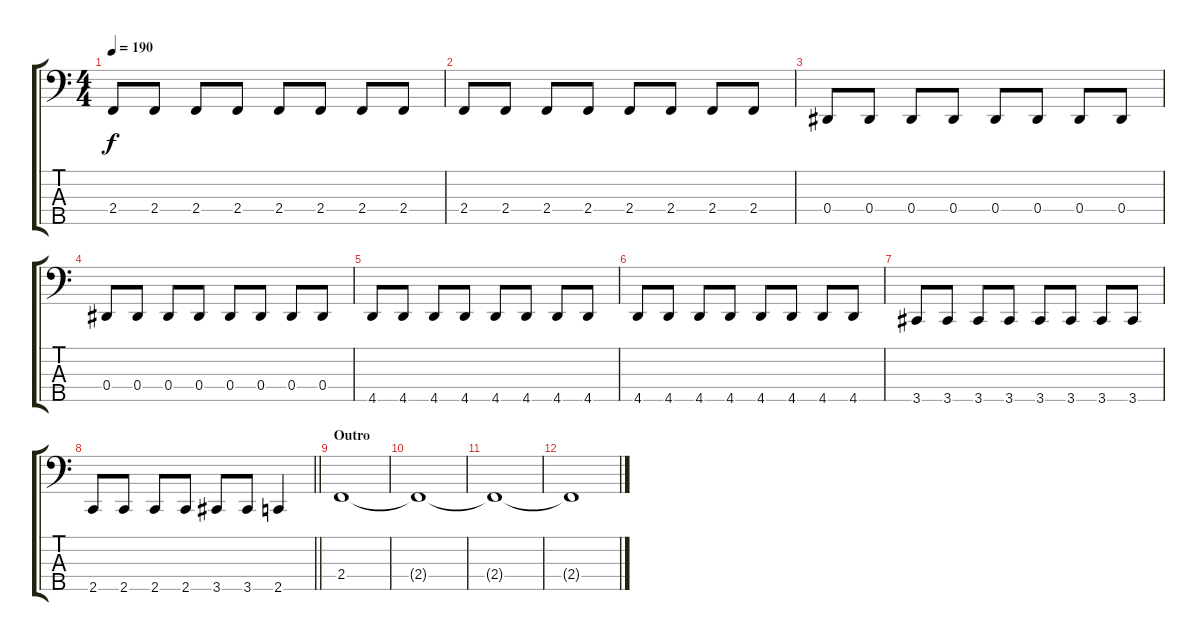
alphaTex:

\track "" {instrument electricbasspick}
\staff {score tabs}
\tuning (Gb2 Db2 Ab1 Eb1 Bb0) {hide}
\ts (4 4)
\tempo 190
\clef f4
\ks c
2.4.8{dy f} 2.4.8 2.4.8 2.4.8 2.4.8 2.4.8 2.4.8 2.4.8 |
2.4.8 2.4.8 2.4.8 2.4.8 2.4.8 2.4.8 2.4.8 2.4.8 |
0.4.8 0.4.8 0.4.8 0.4.8 0.4.8 0.4.8 0.4.8 0.4.8 |
0.4.8 0.4.8 0.4.8 0.4.8 0.4.8 0.4.8 0.4.8 0.4.8 |
4.5.8 4.5.8 4.5.8 4.5.8 4.5.8 4.5.8 4.5.8 4.5.8 |
4.5.8 4.5.8 4.5.8 4.5.8 4.5.8 4.5.8 4.5.8 4.5.8 |
3.5.8 3.5.8 3.5.8 3.5.8 3.5.8 3.5.8 3.5.8 3.5.8 |
\barLineRight lightlight
2.5.8 2.5.8 2.5.8 2.5.8 3.5.8 3.5.8 2.5.4 |
\section ("" "Outro")
2.4.1{volume 0} |
2.4{t}.1 |
2.4{t}.1 |
2.4{t}.1
